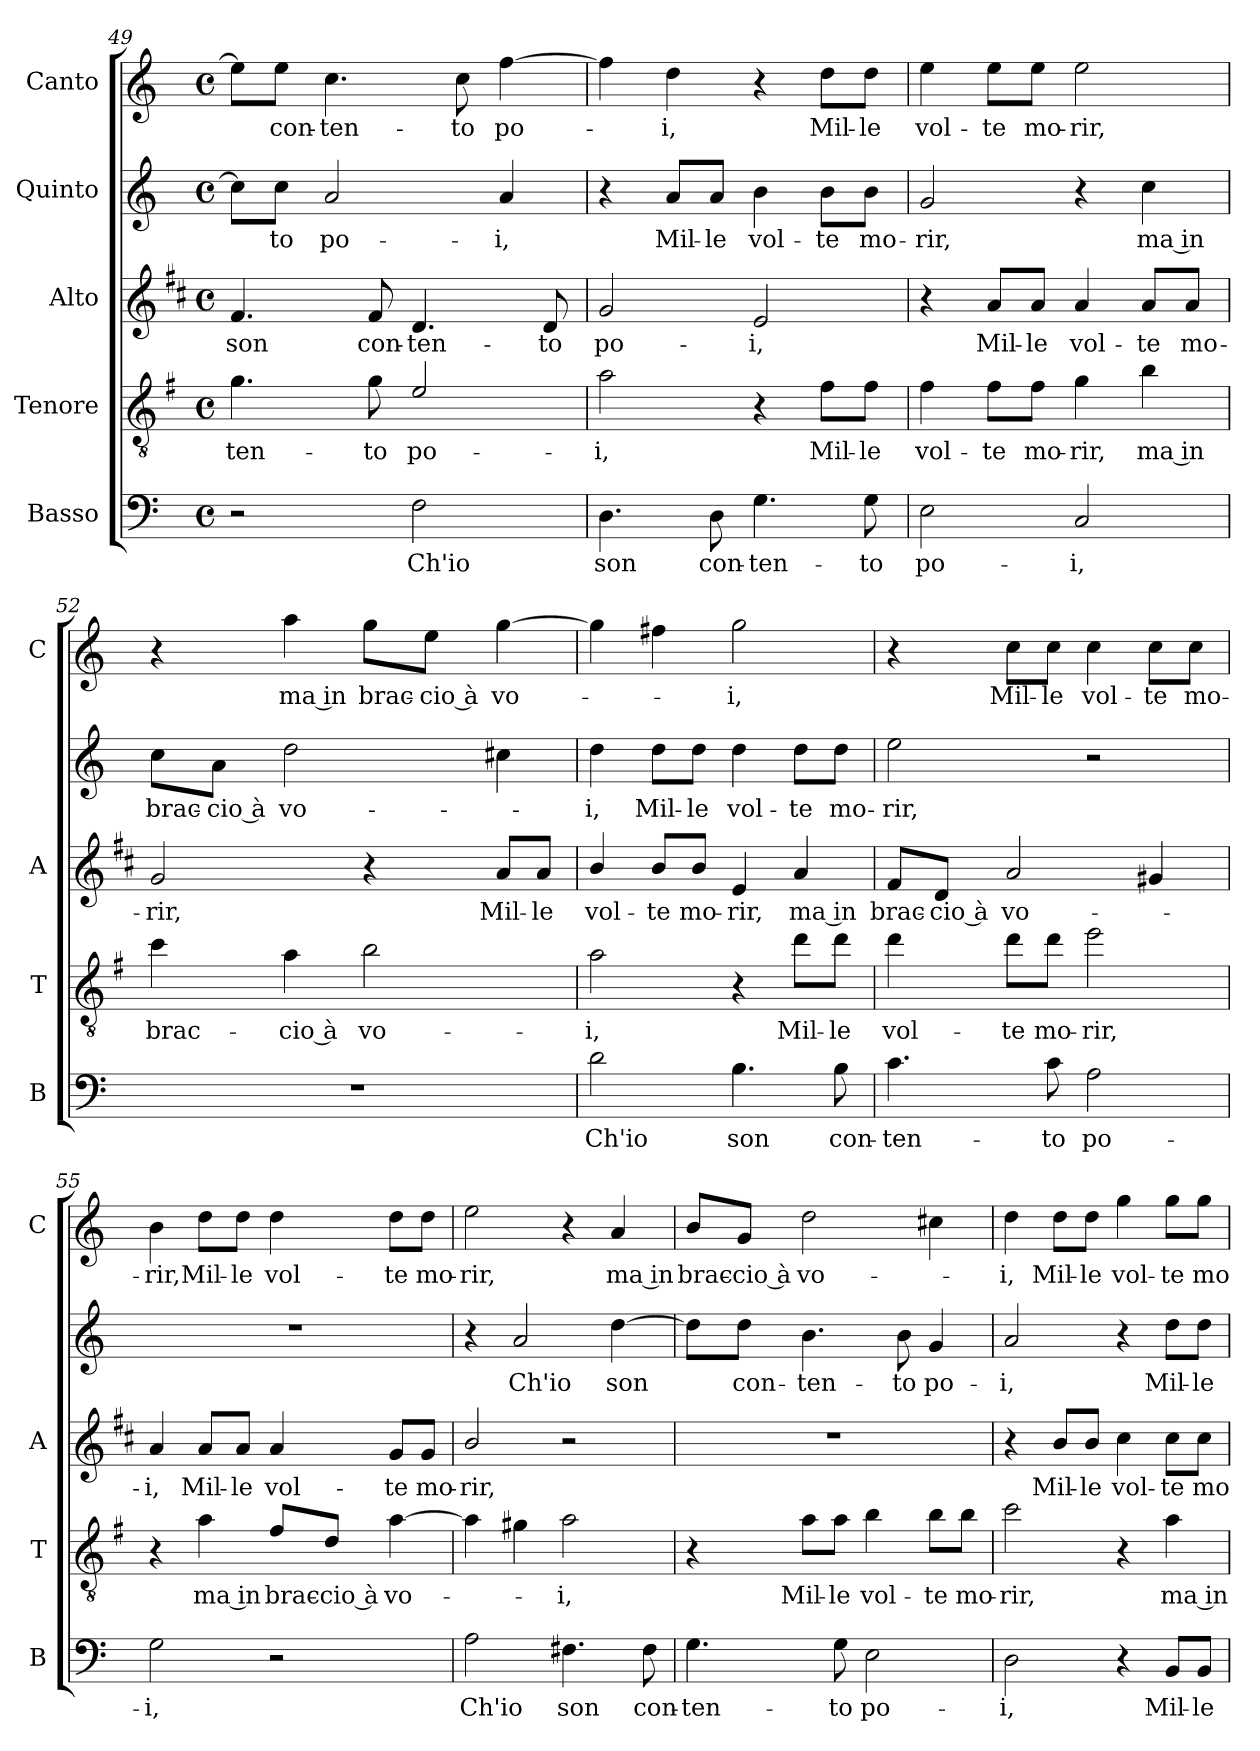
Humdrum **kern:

**kern	**text	**kern	**text	**kern	**text	**kern	**text	**kern	**text
*part5	*part5	*part4	*part4	*part3	*part3	*part2	*part2	*part1	*part1
*staff5	*staff5	*staff4	*staff4	*staff3	*staff3	*staff2	*staff2	*staff1	*staff1
*I"Basso	*	*I"Tenore	*	*I"Alto	*	*I"Quinto	*	*I"Canto	*
*I'B	*	*I'T	*	*I'A	*	*	*	*I'C	*
!!LO:LB:g=z
*clefF4	*	*clefGv2	*	*clefG2	*	*clefG2	*	*clefG2	*
*	*	*ITrd4c7	*	*ITrd1c2	*	*	*	*	*
*k[]	*	*k[]	*	*k[]	*	*k[]	*	*k[]	*
*C:	*	*C:	*	*C:	*	*C:	*	*C:	*
*M4/4	*	*M4/4	*	*M4/4	*	*M4/4	*	*M4/4	*
*met(c)	*	*met(c)	*	*met(c)	*	*met(c)	*	*met(c)	*
=49	=49	=49	=49	=49	=49	=49	=49	=49	=49
!	!	!	!LO:LY:b	!	!LO:LY:b	!	!	!	!
2r	.	4.c\	-ten-	4.e/	son	8cc\L]	.	8ee\L]	.
!	!	!	!	!	!	!	!LO:LY:b	!	!LO:LY:b
.	.	.	.	.	.	8cc\J	-to	8ee\J	con-
!	!	!	!	!	!	!	!LO:LY:b	!	!LO:LY:b
.	.	.	.	.	.	2a/	po-	4.cc\	-ten-
!	!	!	!LO:LY:b	!	!LO:LY:b	!	!	!	!
.	.	8c\	-to	8e/	con-	.	.	.	.
!	!LO:LY:b	!	!LO:LY:b	!	!LO:LY:b	!	!	!	!
2F\	Ch'io	2A/	po-	4.c/	-ten-	.	.	.	.
!	!	!	!	!	!	!	!	!	!LO:LY:b
.	.	.	.	.	.	.	.	8cc\	-to
!	!	!	!	!	!	!	!LO:LY:b	!	!LO:LY:b
.	.	.	.	.	.	4a/	-i,	[4ff\	po-
!	!	!	!	!	!LO:LY:b	!	!	!	!
.	.	.	.	8c/	-to	.	.	.	.
=50	=50	=50	=50	=50	=50	=50	=50	=50	=50
!	!LO:LY:b	!	!LO:LY:b	!	!LO:LY:b	!	!	!	!
4.D\	son	2d\	-i,	2f/	po-	4r	.	4ff\]	.
!	!	!	!	!	!	!	!LO:LY:b	!	!LO:LY:b
.	.	.	.	.	.	8a/L	Mil-	4dd\	-i,
!	!LO:LY:b	!	!	!	!	!	!LO:LY:b	!	!
8D\	con-	.	.	.	.	8a/J	-le	.	.
!	!LO:LY:b	!	!	!	!LO:LY:b	!	!LO:LY:b	!	!
4.G\	-ten-	4r	.	2d/	-i,	4b\	vol-	4r	.
!	!	!	!LO:LY:b	!	!	!	!LO:LY:b	!	!LO:LY:b
.	.	8B\L	Mil-	.	.	8b\L	-te	8dd\L	Mil-
!	!LO:LY:b	!	!LO:LY:b	!	!	!	!LO:LY:b	!	!LO:LY:b
8G\	-to	8B\J	-le	.	.	8b\J	mo-	8dd\J	-le
=51	=51	=51	=51	=51	=51	=51	=51	=51	=51
!	!LO:LY:b	!	!LO:LY:b	!	!	!	!LO:LY:b	!	!LO:LY:b
2E\	po-	4B\	vol-	4r	.	2g/	-rir,	4ee\	vol-
!	!	!	!LO:LY:b	!	!LO:LY:b	!	!	!	!LO:LY:b
.	.	8B\L	-te	8g/L	Mil-	.	.	8ee\L	-te
!	!	!	!LO:LY:b	!	!LO:LY:b	!	!	!	!LO:LY:b
.	.	8B\J	mo-	8g/J	-le	.	.	8ee\J	mo-
!	!LO:LY:b	!	!LO:LY:b	!	!LO:LY:b	!	!	!	!LO:LY:b
2C/	-i,	4c\	-rir,	4g/	vol-	4r	.	2ee\	-rir,
!	!	!	!LO:LY:b	!	!LO:LY:b	!	!LO:LY:b	!	!
.	.	4e\	ma in	8g/L	-te	4cc\	ma in	.	.
!	!	!	!	!	!LO:LY:b	!	!	!	!
.	.	.	.	8g/J	mo-	.	.	.	.
=52	=52	=52	=52	=52	=52	=52	=52	=52	=52
!	!	!	!LO:LY:b	!	!LO:LY:b	!	!LO:LY:b	!	!
1r	.	4f\	brac-	2f/	-rir,	8cc\L	brac-	4r	.
!	!	!	!	!	!	!	!LO:LY:b	!	!
.	.	.	.	.	.	8a\J	-cio à	.	.
!	!	!	!LO:LY:b	!	!	!	!LO:LY:b	!	!LO:LY:b
.	.	4d\	-cio à	.	.	2dd\	vo-	4aa\	ma in
!	!	!	!LO:LY:b	!	!	!	!	!	!LO:LY:b
.	.	2e\	vo-	4r	.	.	.	8gg\L	brac-
!	!	!	!	!	!	!	!	!	!LO:LY:b
.	.	.	.	.	.	.	.	8ee\J	-cio à
!	!	!	!	!	!LO:LY:b	!	!	!	!LO:LY:b
.	.	.	.	8g/L	Mil-	4cc#X\	.	[4gg\	vo-
!	!	!	!	!	!LO:LY:b	!	!	!	!
.	.	.	.	8g/J	-le	.	.	.	.
!!LO:LB:g=z
=53	=53	=53	=53	=53	=53	=53	=53	=53	=53
!	!LO:LY:b	!	!LO:LY:b	!	!LO:LY:b	!	!LO:LY:b	!	!
2d\	Ch'io	2d\	-i,	4a/	vol-	4dd\	-i,	4gg\]	.
!	!	!	!	!	!LO:LY:b	!	!LO:LY:b	!	!
.	.	.	.	8a/L	-te	8dd\L	Mil-	4ff#X\	.
!	!	!	!	!	!LO:LY:b	!	!LO:LY:b	!	!
.	.	.	.	8a/J	mo-	8dd\J	-le	.	.
!	!LO:LY:b	!	!	!	!LO:LY:b	!	!LO:LY:b	!	!LO:LY:b
4.B\	son	4r	.	4d/	-rir,	4dd\	vol-	2gg\	-i,
!	!	!	!LO:LY:b	!	!LO:LY:b	!	!LO:LY:b	!	!
.	.	8g\L	Mil-	4g/	ma in	8dd\L	-te	.	.
!	!LO:LY:b	!	!LO:LY:b	!	!	!	!LO:LY:b	!	!
8B\	con-	8g\J	-le	.	.	8dd\J	mo-	.	.
=54	=54	=54	=54	=54	=54	=54	=54	=54	=54
!	!LO:LY:b	!	!LO:LY:b	!	!LO:LY:b	!	!LO:LY:b	!	!
4.c\	-ten-	4g\	vol-	8e/L	brac-	2ee\	-rir,	4r	.
!	!	!	!	!	!LO:LY:b	!	!	!	!
.	.	.	.	8c/J	-cio à	.	.	.	.
!	!	!	!LO:LY:b	!	!LO:LY:b	!	!	!	!LO:LY:b
.	.	8g\L	-te	2g/	vo-	.	.	8cc\L	Mil-
!	!LO:LY:b	!	!LO:LY:b	!	!	!	!	!	!LO:LY:b
8c\	-to	8g\J	mo-	.	.	.	.	8cc\J	-le
!	!LO:LY:b	!	!LO:LY:b	!	!	!	!	!	!LO:LY:b
2A\	po-	2a\	-rir,	.	.	2r	.	4cc\	vol-
!	!	!	!	!	!	!	!	!	!LO:LY:b
.	.	.	.	4f#X/	.	.	.	8cc\L	-te
!	!	!	!	!	!	!	!	!	!LO:LY:b
.	.	.	.	.	.	.	.	8cc\J	mo-
=55	=55	=55	=55	=55	=55	=55	=55	=55	=55
!	!LO:LY:b	!	!	!	!LO:LY:b	!	!	!	!LO:LY:b
2G\	-i,	4r	.	4g/	-i,	1r	.	4b\	-rir,
!	!	!	!LO:LY:b	!	!LO:LY:b	!	!	!	!LO:LY:b
.	.	4d\	ma in	8g/L	Mil-	.	.	8dd\L	Mil-
!	!	!	!	!	!LO:LY:b	!	!	!	!LO:LY:b
.	.	.	.	8g/J	-le	.	.	8dd\J	-le
!	!	!	!LO:LY:b	!	!LO:LY:b	!	!	!	!LO:LY:b
2r	.	8B/L	brac-	4g/	vol-	.	.	4dd\	vol-
!	!	!	!LO:LY:b	!	!	!	!	!	!
.	.	8G/J	-cio à	.	.	.	.	.	.
!	!	!	!LO:LY:b	!	!LO:LY:b	!	!	!	!LO:LY:b
.	.	[4d\	vo-	8f/L	-te	.	.	8dd\L	-te
!	!	!	!	!	!LO:LY:b	!	!	!	!LO:LY:b
.	.	.	.	8f/J	mo-	.	.	8dd\J	mo-
=56	=56	=56	=56	=56	=56	=56	=56	=56	=56
!	!LO:LY:b	!	!	!	!LO:LY:b	!	!	!	!LO:LY:b
2A\	Ch'io	4d\]	.	2a/	-rir,	4r	.	2ee\	-rir,
!	!	!	!	!	!	!	!LO:LY:b	!	!
.	.	4c#X\	.	.	.	2a/	Ch'io	.	.
!	!LO:LY:b	!	!LO:LY:b	!	!	!	!	!	!
4.F#X\	son	2d\	-i,	2r	.	.	.	4r	.
!	!	!	!	!	!	!	!LO:LY:b	!	!LO:LY:b
.	.	.	.	.	.	[4dd\	son	4a/	ma in
!	!LO:LY:b	!	!	!	!	!	!	!	!
8F#\	con-	.	.	.	.	.	.	.	.
!!LO:PB:g=z
=57	=57	=57	=57	=57	=57	=57	=57	=57	=57
!	!LO:LY:b	!	!	!	!	!	!	!	!LO:LY:b
4.G\	-ten-	4r	.	1r	.	8dd\L]	.	8b/L	brac-
!	!	!	!	!	!	!	!LO:LY:b	!	!LO:LY:b
.	.	.	.	.	.	8dd\J	con-	8g/J	-cio à
!	!	!	!LO:LY:b	!	!	!	!LO:LY:b	!	!LO:LY:b
.	.	8d\L	Mil-	.	.	4.b\	-ten-	2dd\	vo-
!	!LO:LY:b	!	!LO:LY:b	!	!	!	!	!	!
8G\	-to	8d\J	-le	.	.	.	.	.	.
!	!LO:LY:b	!	!LO:LY:b	!	!	!	!	!	!
2E\	po-	4e\	vol-	.	.	.	.	.	.
!	!	!	!	!	!	!	!LO:LY:b	!	!
.	.	.	.	.	.	8b\	-to	.	.
!	!	!	!LO:LY:b	!	!	!	!LO:LY:b	!	!
.	.	8e\L	-te	.	.	4g/	po-	4cc#X\	.
!	!	!	!LO:LY:b	!	!	!	!	!	!
.	.	8e\J	mo-	.	.	.	.	.	.
=58	=58	=58	=58	=58	=58	=58	=58	=58	=58
!	!LO:LY:b	!	!LO:LY:b	!	!	!	!LO:LY:b	!	!LO:LY:b
2D\	-i,	2f\	-rir,	4r	.	2a/	-i,	4dd\	-i,
!	!	!	!	!	!LO:LY:b	!	!	!	!LO:LY:b
.	.	.	.	8a/L	Mil-	.	.	8dd\L	Mil-
!	!	!	!	!	!LO:LY:b	!	!	!	!LO:LY:b
.	.	.	.	8a/J	-le	.	.	8dd\J	-le
!	!	!	!	!	!LO:LY:b	!	!	!	!LO:LY:b
4r	.	4r	.	4b\	vol-	4r	.	4gg\	vol-
!	!LO:LY:b	!	!LO:LY:b	!	!LO:LY:b	!	!LO:LY:b	!	!LO:LY:b
8BB/L	Mil-	4d\	ma in	8b\L	-te	8dd\L	Mil-	8gg\L	-te
!	!LO:LY:b	!	!	!	!LO:LY:b	!	!LO:LY:b	!	!LO:LY:b
8BB/J	-le	.	.	8b\J	mo-	8dd\J	-le	8gg\J	mo-
=	=	=	=	=	=	=	=	=	=
*-	*-	*-	*-	*-	*-	*-	*-	*-	*-
